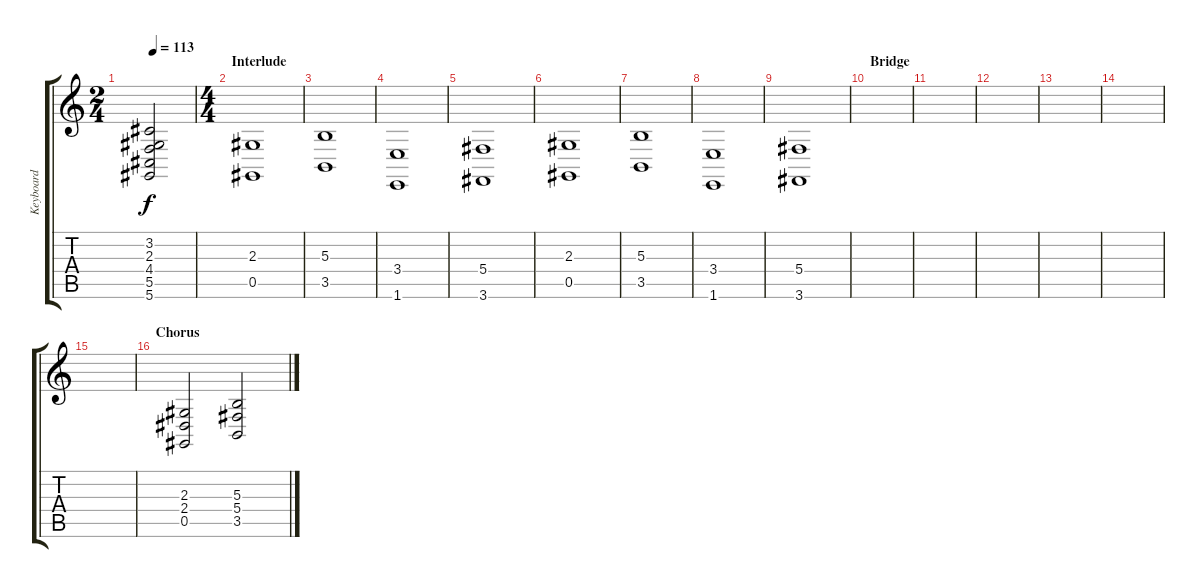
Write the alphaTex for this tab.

\track ("Keyboard" "Keyboard") {instrument pad2warm}
\staff {score tabs}
\tuning (Eb4 Bb3 Gb3 Db3 Ab2 Eb2) {hide}
\ts (2 4)
\tempo 113
\clef g2
\ks c
(3.2 2.3 4.4 5.5 5.6).2{dy f} |
\ts (4 4)
\section ("" "Interlude")
(2.3 0.5).1 |
(5.3 3.5).1 |
(3.4 1.6).1 |
(5.4 3.6).1 |
(2.3 0.5).1 |
(5.3 3.5).1 |
(3.4 1.6).1 |
(5.4 3.6).1 |
\section ("" "Bridge")
|
|
|
|
|
|
\section ("" "Chorus")
(2.3 2.4 0.5).2{volume 8} (5.3 5.4 3.5).2
